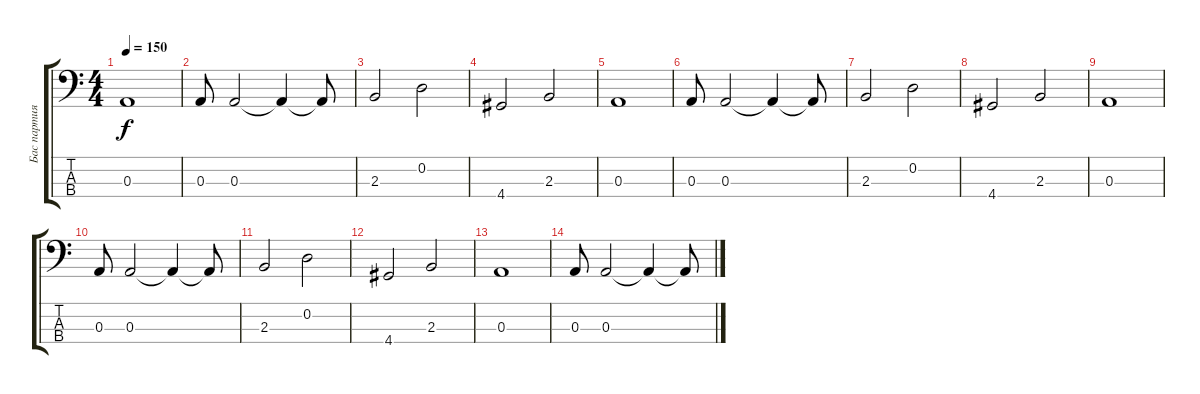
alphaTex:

\track ("Бас партия" "Бас партия") {instrument electricbasspick}
\staff {score tabs}
\tuning (G2 D2 A1 E1) {hide}
\ts (4 4)
\tempo 150
\clef f4
\ks c
0.3.1{dy f} |
0.3.8 0.3.2 0.3{t}.4 0.3{t}.8 |
2.3.2 0.2.2 |
4.4.2 2.3.2 |
0.3.1 |
0.3.8 0.3.2 0.3{t}.4 0.3{t}.8 |
2.3.2 0.2.2 |
4.4.2 2.3.2 |
0.3.1 |
0.3.8 0.3.2 0.3{t}.4 0.3{t}.8 |
2.3.2 0.2.2 |
4.4.2 2.3.2 |
0.3.1 |
0.3.8 0.3.2 0.3{t}.4 0.3{t}.8
